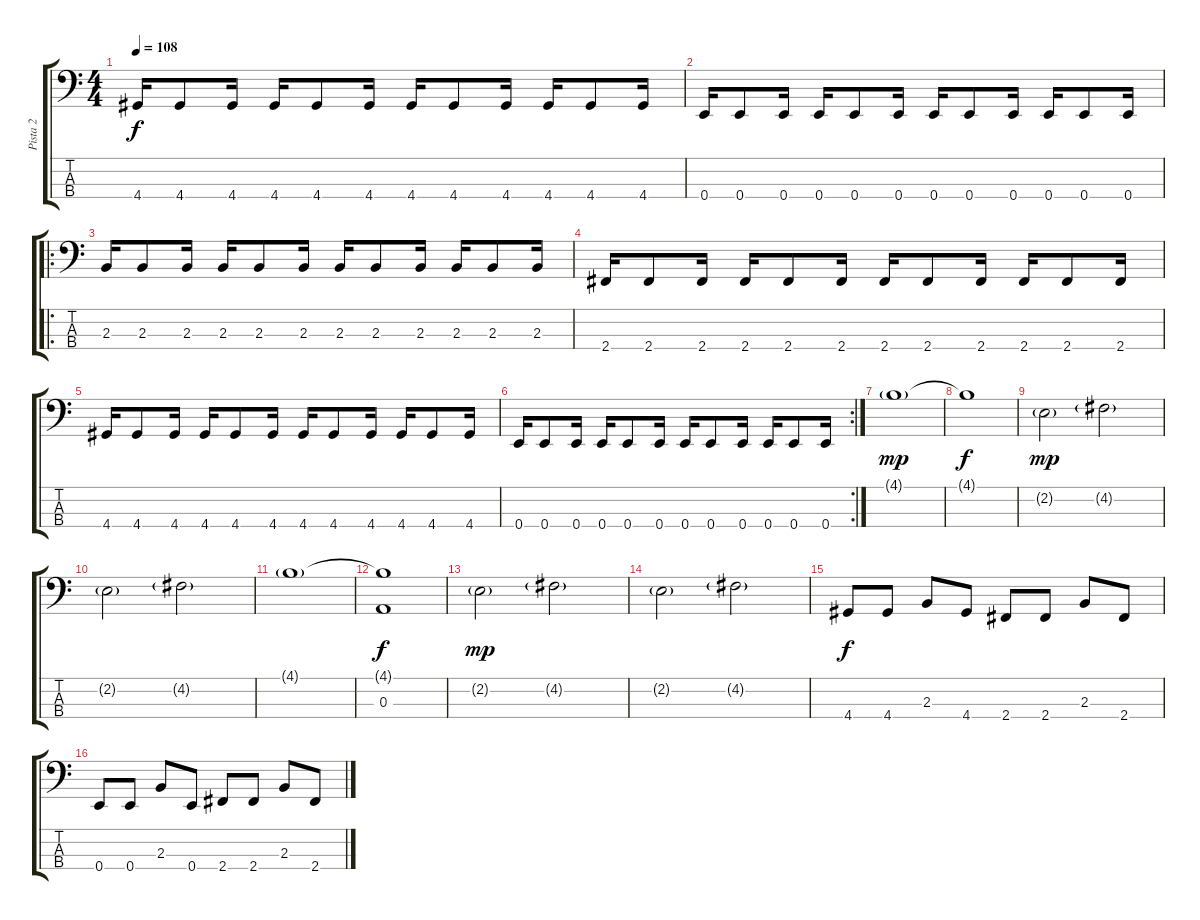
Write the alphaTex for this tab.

\track ("Pista 2" "Pista 2") {instrument electricbasspick}
\staff {score tabs}
\tuning (G2 D2 A1 E1) {hide}
\ts (4 4)
\tempo 108
\clef f4
\ks c
4.4.16{dy f} 4.4.8 4.4.16 4.4.16 4.4.8 4.4.16 4.4.16 4.4.8 4.4.16 4.4.16 4.4.8 4.4.16 |
0.4.16 0.4.8 0.4.16 0.4.16 0.4.8 0.4.16 0.4.16 0.4.8 0.4.16 0.4.16 0.4.8 0.4.16 |
\ro
2.3.16 2.3.8 2.3.16 2.3.16 2.3.8 2.3.16 2.3.16 2.3.8 2.3.16 2.3.16 2.3.8 2.3.16 |
2.4.16 2.4.8 2.4.16 2.4.16 2.4.8 2.4.16 2.4.16 2.4.8 2.4.16 2.4.16 2.4.8 2.4.16 |
4.4.16 4.4.8 4.4.16 4.4.16 4.4.8 4.4.16 4.4.16 4.4.8 4.4.16 4.4.16 4.4.8 4.4.16 |
\rc 2
0.4.16 0.4.8 0.4.16 0.4.16 0.4.8 0.4.16 0.4.16 0.4.8 0.4.16 0.4.16 0.4.8 0.4.16 |
4.1{g}.1{dy mp} |
4.1{t}.1{dy f} |
2.2{g}.2{dy mp} 4.2{g}.2 |
2.2{g}.2 4.2{g}.2 |
4.1{g}.1 |
(4.1{t} 0.3).1{dy f} |
2.2{g}.2{dy mp} 4.2{g}.2 |
2.2{g}.2 4.2{g}.2 |
4.4.8{dy f} 4.4.8 2.3.8 4.4.8 2.4.8 2.4.8 2.3.8 2.4.8 |
0.4.8 0.4.8 2.3.8 0.4.8 2.4.8 2.4.8 2.3.8 2.4.8
